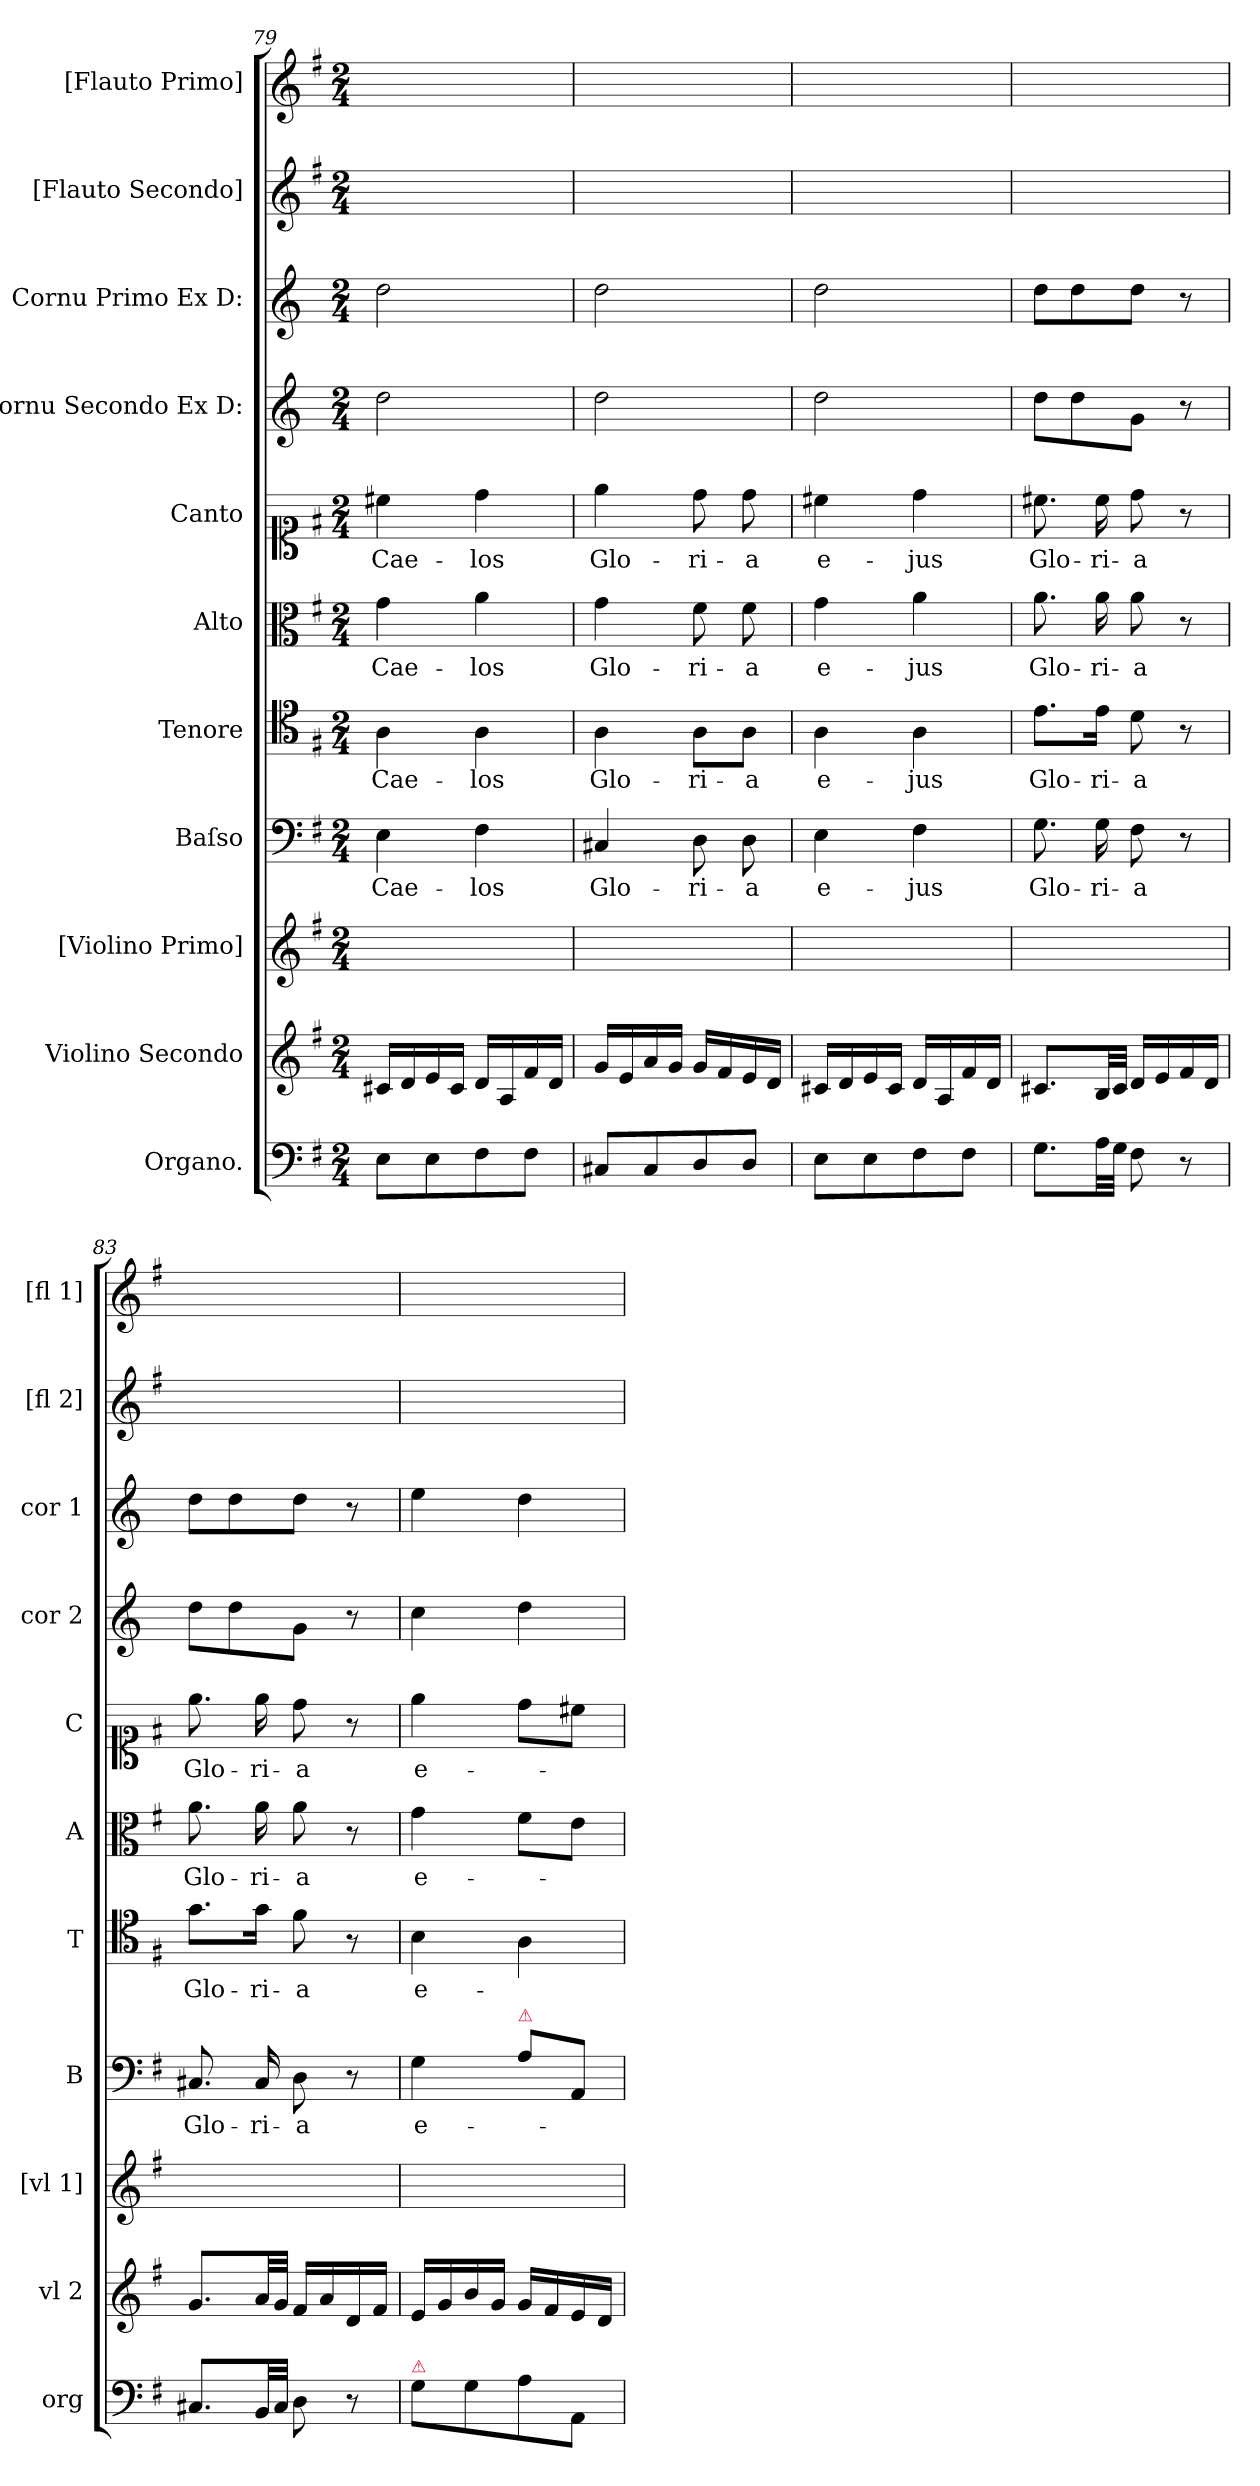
**kern	**kern	**kern	**kern	**text	**kern	**text	**kern	**text	**kern	**text	**kern	**kern	**kern	**kern
*part11	*part10	*part9	*part8	*part8	*part7	*part7	*part6	*part6	*part5	*part5	*part4	*part3	*part2	*part1
*staff11	*staff10	*staff9	*staff8	*staff8	*staff7	*staff7	*staff6	*staff6	*staff5	*staff5	*staff4	*staff3	*staff2	*staff1
*I"Organo.	*I"Violino Secondo	*I"[Violino Primo]	*I"Baſso	*	*I"Tenore	*	*I"Alto	*	*I"Canto	*	*I"Cornu Secondo Ex D:	*I"Cornu Primo Ex D:	*I"[Flauto Secondo]	*I"[Flauto Primo]
*I'org	*I'vl 2	*I'[vl 1]	*I'B	*	*I'T	*	*I'A	*	*I'C	*	*I'cor 2	*I'cor 1	*I'[fl 2]	*I'[fl 1]
*clefF4	*clefG2	*clefG2	*clefF4	*	*clefC4	*	*clefC3	*	*clefC1	*	*clefG2	*clefG2	*clefG2	*clefG2
*	*	*	*	*	*	*	*	*	*	*	*ITrd3c5	*ITrd3c5	*	*
*k[f#]	*k[f#]	*k[f#]	*k[f#]	*	*k[f#]	*	*k[f#]	*	*k[f#]	*	*k[f#]	*k[f#]	*k[f#]	*k[f#]
*M2/4	*M2/4	*M2/4	*M2/4	*	*M2/4	*	*M2/4	*	*M2/4	*	*M2/4	*M2/4	*M2/4	*M2/4
=79	=79	=79	=79	=79	=79	=79	=79	=79	=79	=79	=79	=79	=79	=79
8E\L	16c#X/LL	2ryy	4E\	Cae-	4A\	Cae-	4g\	Cae-	4cc#X\	Cae-	2a\	2a\	2ryy	2ryy
.	16d/	.	.	.	.	.	.	.	.	.	.	.	.	.
8E\	16e/	.	.	.	.	.	.	.	.	.	.	.	.	.
.	16c#/JJ	.	.	.	.	.	.	.	.	.	.	.	.	.
8F#\	16d/LL	.	4F#\	-los	4A\	-los	4a\	-los	4dd\	-los	.	.	.	.
.	16A/	.	.	.	.	.	.	.	.	.	.	.	.	.
8F#\J	16f#/	.	.	.	.	.	.	.	.	.	.	.	.	.
.	16d/JJ	.	.	.	.	.	.	.	.	.	.	.	.	.
=80	=80	=80	=80	=80	=80	=80	=80	=80	=80	=80	=80	=80	=80	=80
8C#X/L	16g/LL	2ryy	4C#X/	Glo-	4A\	Glo-	4g\	Glo-	4ee\	Glo-	2a\	2a\	2ryy	2ryy
.	16e/	.	.	.	.	.	.	.	.	.	.	.	.	.
8C#/	16a/	.	.	.	.	.	.	.	.	.	.	.	.	.
.	16g/JJ	.	.	.	.	.	.	.	.	.	.	.	.	.
8D/	16g/LL	.	8D\	-ri-	8A\L	-ri-	8f#\	-ri-	8dd\	-ri-	.	.	.	.
.	16f#/	.	.	.	.	.	.	.	.	.	.	.	.	.
8D/J	16e/	.	8D\	-a	8A\J	-a	8f#\	-a	8dd\	-a	.	.	.	.
.	16d/JJ	.	.	.	.	.	.	.	.	.	.	.	.	.
=81	=81	=81	=81	=81	=81	=81	=81	=81	=81	=81	=81	=81	=81	=81
8E\L	16c#X/LL	2ryy	4E\	e-	4A\	e-	4g\	e-	4cc#X\	e-	2a\	2a\	2ryy	2ryy
.	16d/	.	.	.	.	.	.	.	.	.	.	.	.	.
8E\	16e/	.	.	.	.	.	.	.	.	.	.	.	.	.
.	16c#/JJ	.	.	.	.	.	.	.	.	.	.	.	.	.
8F#\	16d/LL	.	4F#\	-jus	4A\	-jus	4a\	-jus	4dd\	-jus	.	.	.	.
.	16A/	.	.	.	.	.	.	.	.	.	.	.	.	.
8F#\J	16f#/	.	.	.	.	.	.	.	.	.	.	.	.	.
.	16d/JJ	.	.	.	.	.	.	.	.	.	.	.	.	.
=82	=82	=82	=82	=82	=82	=82	=82	=82	=82	=82	=82	=82	=82	=82
8.G\L	8.c#X/L	2ryy	8.G\	Glo-	8.e\L	Glo-	8.a\	Glo-	8.cc#X\	Glo-	8a\L	8a\L	2ryy	2ryy
.	.	.	.	.	.	.	.	.	.	.	8a\	8a\	.	.
32A\LL	32B/LL	.	16G\	-ri-	16e\Jk	-ri-	16a\	-ri-	16cc#\	-ri-	.	.	.	.
32G\JJJ	32c#/JJJ	.	.	.	.	.	.	.	.	.	.	.	.	.
8F#\	16d/LL	.	8F#\	-a	8d\	-a	8a\	-a	8dd\	-a	8d\J	8a\J	.	.
.	16e/	.	.	.	.	.	.	.	.	.	.	.	.	.
8r	16f#/	.	8r	.	8r	.	8r	.	8r	.	8r	8r	.	.
.	16d/JJ	.	.	.	.	.	.	.	.	.	.	.	.	.
=83	=83	=83	=83	=83	=83	=83	=83	=83	=83	=83	=83	=83	=83	=83
!	!	!	!	!LO:LY:i	!	!LO:LY:i	!	!LO:LY:i	!	!LO:LY:i	!	!	!	!
8.C#X/L	8.g/L	2ryy	8.C#X/	Glo-	8.g\L	Glo-	8.a\	Glo-	8.ee\	Glo-	8a\L	8a\L	2ryy	2ryy
.	.	.	.	.	.	.	.	.	.	.	8a\	8a\	.	.
!	!	!	!	!LO:LY:i	!	!LO:LY:i	!	!LO:LY:i	!	!LO:LY:i	!	!	!	!
32BB/LL	32a/LL	.	16C#/	-ri-	16g\Jk	-ri-	16a\	-ri-	16ee\	-ri-	.	.	.	.
32C#/JJJ	32g/JJJ	.	.	.	.	.	.	.	.	.	.	.	.	.
!	!	!	!	!LO:LY:i	!	!LO:LY:i	!	!LO:LY:i	!	!LO:LY:i	!	!	!	!
8D\	16f#/LL	.	8D\	-a	8f#\	-a	8a\	-a	8dd\	-a	8d\J	8a\J	.	.
.	16a/	.	.	.	.	.	.	.	.	.	.	.	.	.
8r	16d/	.	8r	.	8r	.	8r	.	8r	.	8r	8r	.	.
.	16f#/JJ	.	.	.	.	.	.	.	.	.	.	.	.	.
=84	=84	=84	=84	=84	=84	=84	=84	=84	=84	=84	=84	=84	=84	=84
!LO:TX:a:color=crimson:t=⚠	!	!	!	!	!	!	!	!	!	!	!	!	!	!
8G\L	16e/LL	2ryy	4G\	e-	4B\	e-	4g\	e-	4ee\	e-	4g\	4b\	2ryy	2ryy
.	16g/	.	.	.	.	.	.	.	.	.	.	.	.	.
8G\	16b/	.	.	.	.	.	.	.	.	.	.	.	.	.
.	16g/JJ	.	.	.	.	.	.	.	.	.	.	.	.	.
!	!	!	!LO:TX:a:color=crimson:t=⚠	!	!	!	!	!	!	!	!	!	!	!
8A\	16g/LL	.	8A\L	.	4A\	.	8f#\L	.	8dd\L	.	4a\	4a\	.	.
.	16f#/	.	.	.	.	.	.	.	.	.	.	.	.	.
8AA/J	16e/	.	8AA/J	.	.	.	8e\J	.	8cc#X\J	.	.	.	.	.
.	16d/JJ	.	.	.	.	.	.	.	.	.	.	.	.	.
=	=	=	=	=	=	=	=	=	=	=	=	=	=	=
*-	*-	*-	*-	*-	*-	*-	*-	*-	*-	*-	*-	*-	*-	*-
